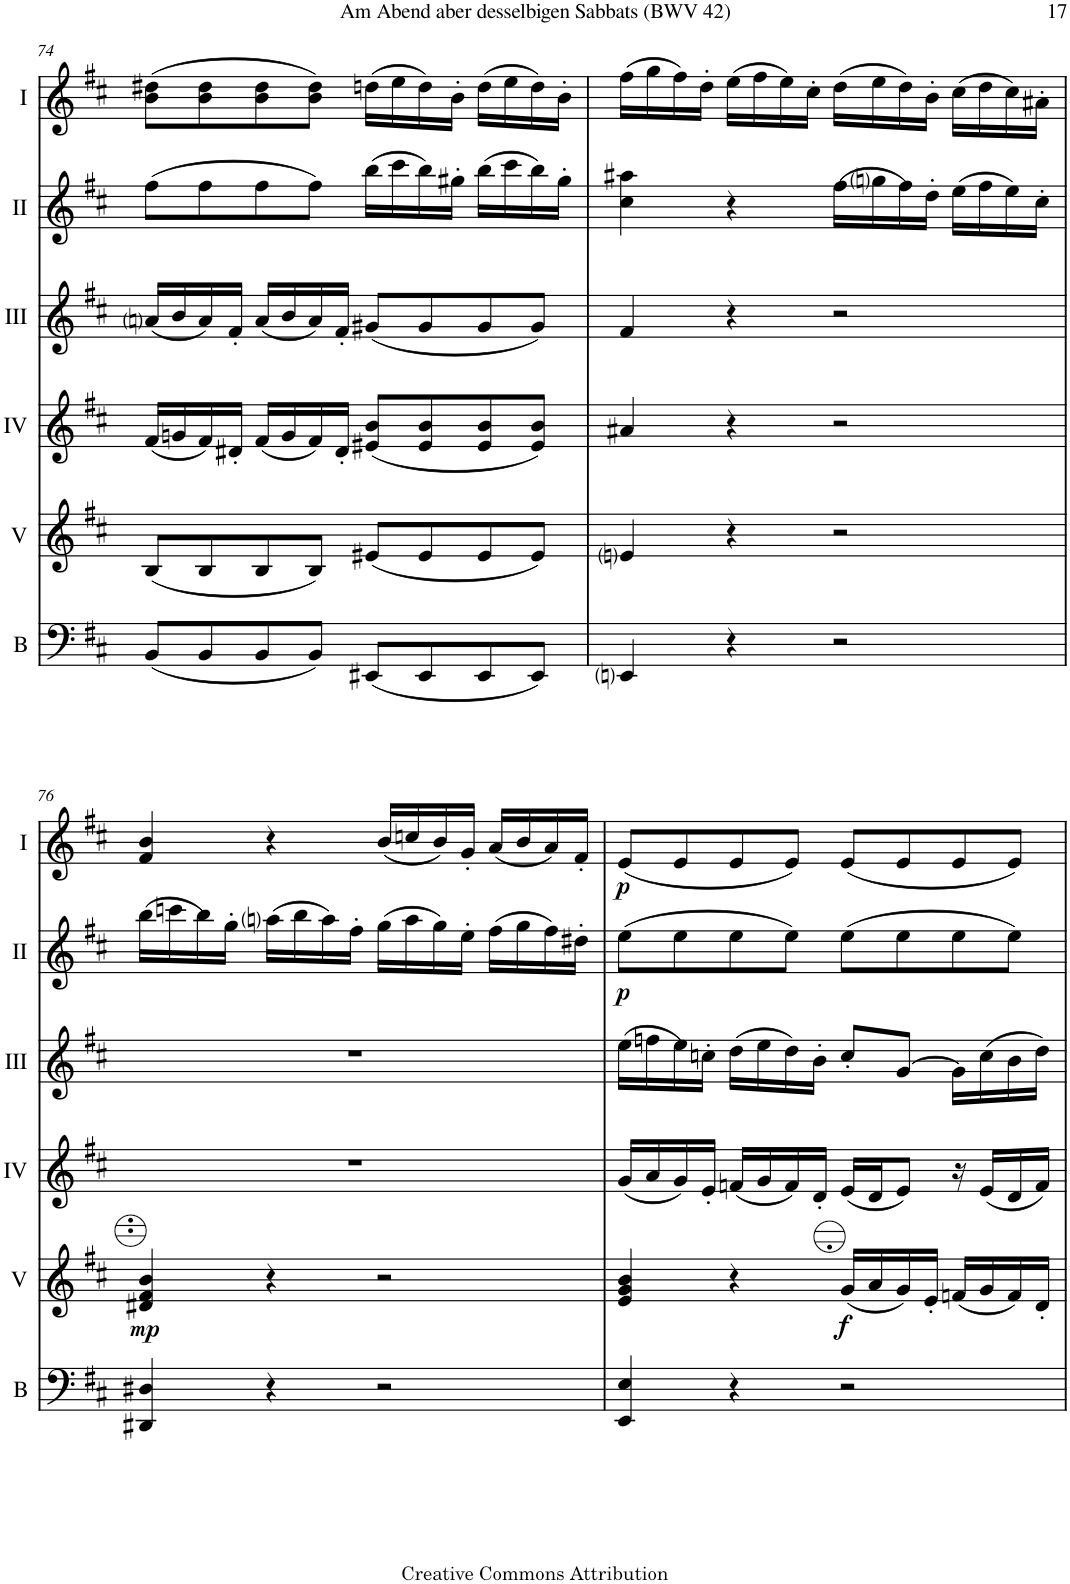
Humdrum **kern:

**kern	**kern	**dynam	**kern	**kern	**kern	**dynam	**kern	**dynam
*part6	*part5	*part5	*part4	*part3	*part2	*part2	*part1	*part1
*staff6	*staff5	*staff5	*staff4	*staff3	*staff2	*staff2	*staff1	*staff1
*I"Bass	*I"Acc. 5	*	*I"Acc. 4	*I"Acc. 3	*I"Acc. 2	*	*I"Acc. 1	*
*I'B	*	*	*	*	*	*	*	*
!!LO:PB:g=z
*clefF4	*clefG2	*	*clefG2	*clefG2	*clefG2	*	*clefG2	*
*Trd7c12	*Trd7c12	*	*	*	*Trd7c12	*	*	*
*k[f#c#]	*k[f#c#]	*	*k[f#c#]	*k[f#c#]	*k[f#c#]	*	*k[f#c#]	*
*M2/2	*M2/2	*	*M2/2	*M2/2	*M2/2	*	*M2/2	*
*met(c|)	*met(c|)	*	*met(c|)	*met(c|)	*met(c|)	*	*met(c|)	*
=74	=74	=74	=74	=74	=74	=74	=74	=74
(8BB/L	(8B/L	.	(16f#/LL	(16ani/LL	(8ff#\L	.	(8b\ 8dd#X\L	.
.	.	.	16gn/	16b/	.	.	.	.
8BB/	8B/	.	16f#/)	16a/)	8ff#\	.	8b\ 8dd#\	.
.	.	.	16d#X'/JJ	16f#'/JJ	.	.	.	.
8BB/	8B/	.	(16f#/LL	(16a/LL	8ff#\	.	8b\ 8dd#\	.
.	.	.	16g/	16b/	.	.	.	.
8BB/J)	8B/J)	.	16f#/)	16a/)	8ff#\J)	.	8b\ 8dd#\J)	.
.	.	.	16d#'/JJ	16f#'/JJ	.	.	.	.
(8EE#X/L	(8e#X/L	.	(8e#X/ 8b/L	(8g#X/L	(16bb\LL	.	(16ddn\LL	.
.	.	.	.	.	16ccc#\	.	16ee\	.
8EE#/	8e#/	.	8e#/ 8b/	8g#/	16bb\)	.	16dd\)	.
.	.	.	.	.	16gg#X'\JJ	.	16b'\JJ	.
8EE#/	8e#/	.	8e#/ 8b/	8g#/	(16bb\LL	.	(16dd\LL	.
.	.	.	.	.	16ccc#\	.	16ee\	.
8EE#/J)	8e#/J)	.	8e#/ 8b/J)	8g#/J)	16bb\)	.	16dd\)	.
.	.	.	.	.	16gg#'\JJ	.	16b'\JJ	.
=75	=75	=75	=75	=75	=75	=75	=75	=75
4EEni/	4eni/	.	4a#X/	4f#/	4cc#\ 4aa#X\	.	(16ff#\LL	.
.	.	.	.	.	.	.	16gg\	.
.	.	.	.	.	.	.	16ff#\)	.
.	.	.	.	.	.	.	16dd'\JJ	.
4r	4r	.	4r	4r	4r	.	(16ee\LL	.
.	.	.	.	.	.	.	16ff#\	.
.	.	.	.	.	.	.	16ee\)	.
.	.	.	.	.	.	.	16cc#'\JJ	.
2r	2r	.	2r	2r	(16ff#\LL	.	(16dd\LL	.
.	.	.	.	.	16ggni\	.	16ee\	.
.	.	.	.	.	16ff#\)	.	16dd\)	.
.	.	.	.	.	16dd'\JJ	.	16b'\JJ	.
.	.	.	.	.	(16ee\LL	.	(16cc#\LL	.
.	.	.	.	.	16ff#\	.	16dd\	.
.	.	.	.	.	16ee\)	.	16cc#\)	.
.	.	.	.	.	16cc#'\JJ	.	16a#X'\JJ	.
!!LO:LB:g=z
=76	=76	=76	=76	=76	=76	=76	=76	=76
!	!	!LO:DY:b	!	!	!	!	!	!
4DD#X/ 4D#X/	4dd#X/ 4ff#/ 4bb/	mp	1r	1r	(16bb\LL	.	4f#/ 4b/	.
.	.	.	.	.	16cccn\	.	.	.
.	.	.	.	.	16bb\)	.	.	.
.	.	.	.	.	16gg'\JJ	.	.	.
4r	4r	.	.	.	(16aani\LL	.	4r	.
.	.	.	.	.	16bb\	.	.	.
.	.	.	.	.	16aa\)	.	.	.
.	.	.	.	.	16ff#'\JJ	.	.	.
2r	2r	.	.	.	(16gg\LL	.	(16b/LL	.
.	.	.	.	.	16aa\	.	16ccn/	.
.	.	.	.	.	16gg\)	.	16b/)	.
.	.	.	.	.	16ee'\JJ	.	16g'/JJ	.
.	.	.	.	.	(16ff#\LL	.	(16a/LL	.
.	.	.	.	.	16gg\	.	16b/	.
.	.	.	.	.	16ff#\)	.	16a/)	.
.	.	.	.	.	16dd#X'\JJ	.	16f#'/JJ	.
=77	=77	=77	=77	=77	=77	=77	=77	=77
!	!	!	!	!	!	!LO:DY:b	!	!LO:DY:b
4EE/ 4E/	4ee/ 4gg/ 4bb/	.	(16g/LL	(16ee\LL	(8ee\L	p	(8e/L	p
.	.	.	16a/	16ffn\	.	.	.	.
.	.	.	16g/)	16ee\)	8ee\	.	8e/	.
.	.	.	16e'/JJ	16ccn'\JJ	.	.	.	.
4r	4r	.	(16fn/LL	(16dd\LL	8ee\	.	8e/	.
.	.	.	16g/	16ee\	.	.	.	.
.	.	.	16f/)	16dd\)	8ee\J)	.	8e/J)	.
.	.	.	16d'/JJ	16b'\JJ	.	.	.	.
!	!	!LO:DY:b	!	!	!	!	!	!
2r	(16g/LL	f	(16e/LL	8cc'/L	(8ee\L	.	(8e/L	.
.	16a/	.	16d/J	.	.	.	.	.
.	16g/)	.	8e/J)	[8g/J	8ee\	.	8e/	.
.	16e'/JJ	.	.	.	.	.	.	.
.	(16fn/LL	.	16r	16g\LL]	8ee\	.	8e/	.
.	16g/	.	(16e/LL	(16cc\	.	.	.	.
.	16f/)	.	16d/	16b\	8ee\J)	.	8e/J)	.
.	16d'/JJ	.	16f/JJ)	16dd\JJ)	.	.	.	.
=	=	=	=	=	=	=	=	=
*-	*-	*-	*-	*-	*-	*-	*-	*-
